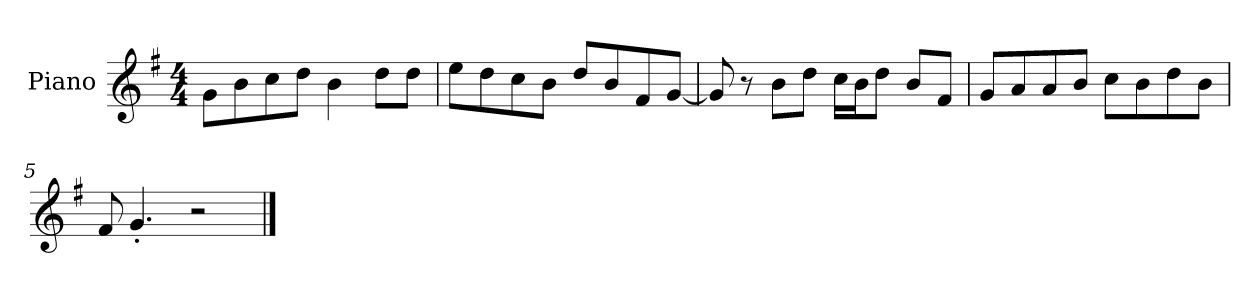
**kern
*part1
*staff1
*I"Piano
*I'P-no
*clefG2
*k[f#]
*M4/4
*MM90
=1
8g\L
8b\
8cc\
8dd\J
4b\
8dd\L
8dd\J
=2
8ee\L
8dd\
8cc\
8b\J
8dd/L
8b/
8f#/
[8g/J
=3
8g/]
8r
8b\L
8dd\J
16cc\LL
16b\J
8dd\J
8b/L
8f#/J
=4
8g/L
8a/
8a/
8b/J
8cc\L
8b\
8dd\
8b\J
=5
8f#/
4.g'/
2r
==
*-
